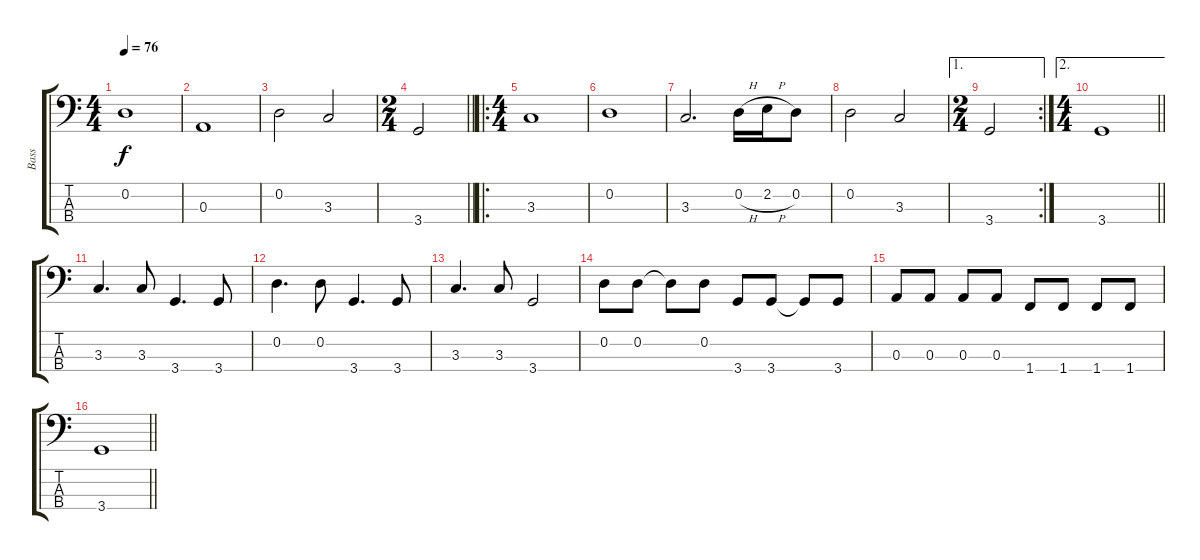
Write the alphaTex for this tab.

\track ("Bass" "Bass") {instrument electricbassfinger}
\staff {score tabs}
\tuning (G2 D2 A1 E1) {hide}
\ts (4 4)
\tempo 76
\clef f4
\ks c
0.2.1{dy f} |
0.3.1 |
0.2.2 3.3.2 |
\ts (2 4)
\barLineRight lightlight
3.4.2 |
\ro
\ts (4 4)
3.3.1 |
0.2.1 |
3.3.2{d} 0.2{h}.16 2.2{h}.16 0.2.8 |
0.2.2 3.3.2 |
\ae 1
\rc 2
\ts (2 4)
3.4.2 |
\ae 2
\ts (4 4)
\barLineRight lightlight
3.4.1 |
3.3.4{d} 3.3.8 3.4.4{d} 3.4.8 |
0.2.4{d} 0.2.8 3.4.4{d} 3.4.8 |
3.3.4{d} 3.3.8 3.4.2 |
0.2.8 0.2.8 0.2{t}.8 0.2.8 3.4.8 3.4.8 3.4{t}.8 3.4.8 |
0.3.8 0.3.8 0.3.8 0.3.8 1.4.8 1.4.8 1.4.8 1.4.8 |
\barLineRight lightlight
3.4.1
